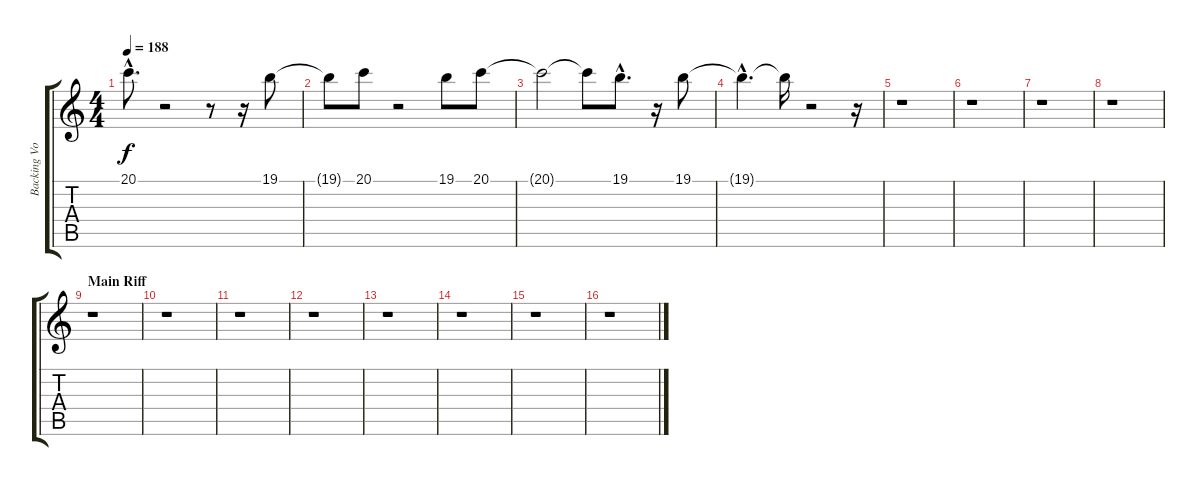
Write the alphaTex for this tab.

\track ("Backing Vocal" "Backing Vo") {instrument choiraahs}
\staff {score tabs}
\tuning (E4 B3 G3 D3 A2 E2) {hide}
\ts (4 4)
\tempo 188
\clef g2
\ks c
20.1{hac t}.8{d dy f} r.2 r.8 r.16 19.1.8 |
19.1{t}.8 20.1.8 r.2 19.1.8 20.1.8 |
20.1{t}.2 20.1{t}.8 19.1{hac}.8{d} r.16 19.1.8 |
19.1{hac t}.4{d} 19.1{t}.16 r.2 r.16 |
r.1 |
r.1 |
r.1 |
r.1 |
\section ("" "Main Riff")
r.1 |
r.1 |
r.1 |
r.1 |
r.1 |
r.1 |
r.1 |
r.1
